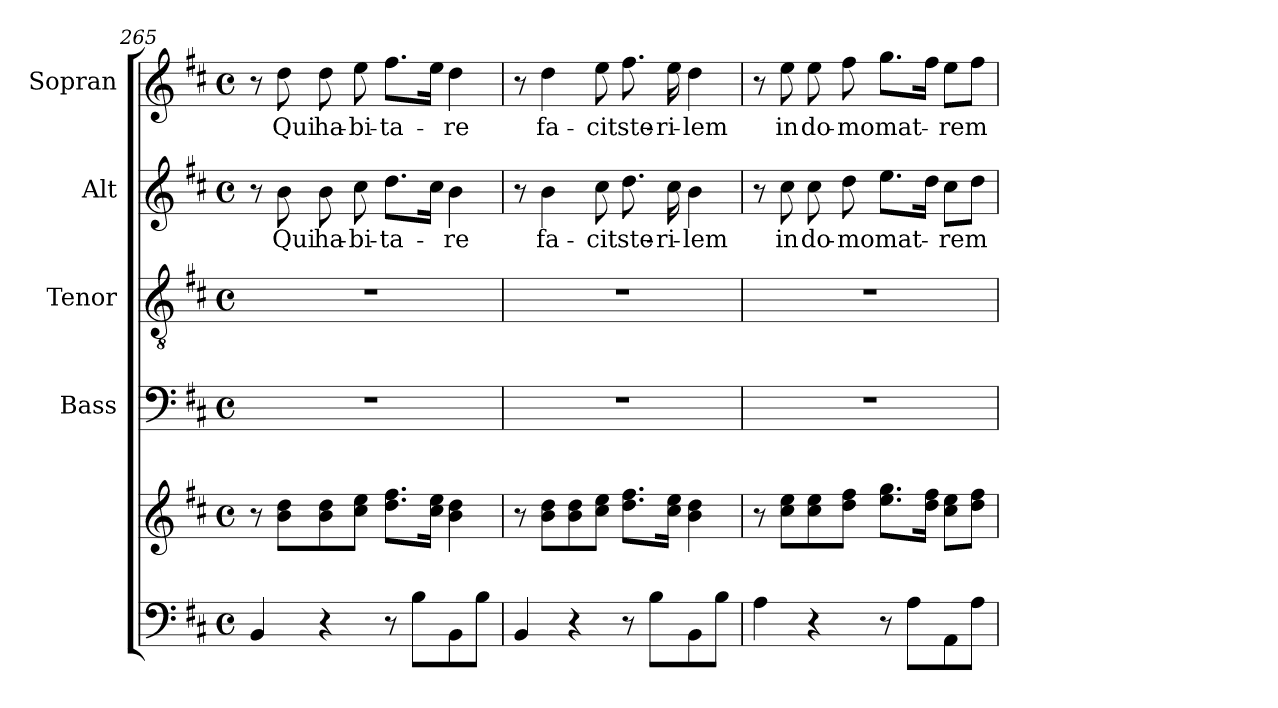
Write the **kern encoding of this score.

**kern	**kern	**kern	**kern	**kern	**text	**kern	**text
*part5	*part5	*part4	*part3	*part2	*part2	*part1	*part1
*staff6	*staff5	*staff4	*staff3	*staff2	*staff2	*staff1	*staff1
*	*	*I"Bass	*I"Tenor	*I"Alt	*	*I"Sopran	*
*	*	*I'B.	*I'T.	*I'A.	*	*I'S.	*
*clefF4	*clefG2	*clefF4	*clefGv2	*clefG2	*	*clefG2	*
*k[f#c#]	*k[f#c#]	*k[f#c#]	*k[f#c#]	*k[f#c#]	*	*k[f#c#]	*
*D:	*D:	*D:	*D:	*D:	*	*D:	*
*M4/4	*M4/4	*M4/4	*M4/4	*M4/4	*	*M4/4	*
*met(c)	*met(c)	*met(c)	*met(c)	*met(c)	*	*met(c)	*
=265	=265	=265	=265	=265	=265	=265	=265
4BB/	8r	1r	1r	8r	.	8r	.
!	!	!	!	!	!LO:LY:b	!	!LO:LY:b
.	8b\ 8dd\L	.	.	8b\	Qui	8dd\	Qui
!	!	!	!	!	!LO:LY:b	!	!LO:LY:b
4r	8b\ 8dd\	.	.	8b\	ha-	8dd\	ha-
!	!	!	!	!	!LO:LY:b	!	!LO:LY:b
.	8cc#\ 8ee\J	.	.	8cc#\	-bi-	8ee\	-bi-
!	!	!	!	!	!LO:LY:b	!	!LO:LY:b
8r	8.dd\ 8.ff#\L	.	.	8.dd\L	-ta-	8.ff#\L	-ta-
8B\L	.	.	.	.	.	.	.
.	16cc#\ 16ee\Jk	.	.	16cc#\Jk	.	16ee\Jk	.
!	!	!	!	!	!LO:LY:b	!	!LO:LY:b
8BB\	4b\ 4dd\	.	.	4b\	-re	4dd\	-re
8B\J	.	.	.	.	.	.	.
=266	=266	=266	=266	=266	=266	=266	=266
4BB/	8r	1r	1r	8r	.	8r	.
!	!	!	!	!	!LO:LY:b	!	!LO:LY:b
.	8b\ 8dd\L	.	.	4b\	fa-	4dd\	fa-
4r	8b\ 8dd\	.	.	.	.	.	.
!	!	!	!	!	!LO:LY:b	!	!LO:LY:b
.	8cc#\ 8ee\J	.	.	8cc#\	-cit	8ee\	-cit
!	!	!	!	!	!LO:LY:b	!	!LO:LY:b
8r	8.dd\ 8.ff#\L	.	.	8.dd\	ste-	8.ff#\	ste-
8B\L	.	.	.	.	.	.	.
!	!	!	!	!	!LO:LY:b	!	!LO:LY:b
.	16cc#\ 16ee\Jk	.	.	16cc#\	-ri-	16ee\	-ri-
!	!	!	!	!	!LO:LY:b	!	!LO:LY:b
8BB\	4b\ 4dd\	.	.	4b\	-lem	4dd\	-lem
8B\J	.	.	.	.	.	.	.
!!LO:PB:g=z
=267	=267	=267	=267	=267	=267	=267	=267
4A\	8r	1r	1r	8r	.	8r	.
!	!	!	!	!	!LO:LY:b	!	!LO:LY:b
.	8cc#\ 8ee\L	.	.	8cc#\	in	8ee\	in
!	!	!	!	!	!LO:LY:b	!	!LO:LY:b
4r	8cc#\ 8ee\	.	.	8cc#\	do-	8ee\	do-
!	!	!	!	!	!LO:LY:b	!	!LO:LY:b
.	8dd\ 8ff#\J	.	.	8dd\	-mo	8ff#\	-mo
!	!	!	!	!	!LO:LY:b	!	!LO:LY:b
8r	8.ee\ 8.gg\L	.	.	8.ee\L	mat-	8.gg\L	mat-
8A\L	.	.	.	.	.	.	.
.	16dd\ 16ff#\Jk	.	.	16dd\Jk	.	16ff#\Jk	.
!	!	!	!	!	!LO:LY:b	!	!LO:LY:b
8AA\	8cc#\ 8ee\L	.	.	8cc#\L	-rem	8ee\L	-rem
8A\J	8dd\ 8ff#\J	.	.	8dd\J	.	8ff#\J	.
=	=	=	=	=	=	=	=
*-	*-	*-	*-	*-	*-	*-	*-
